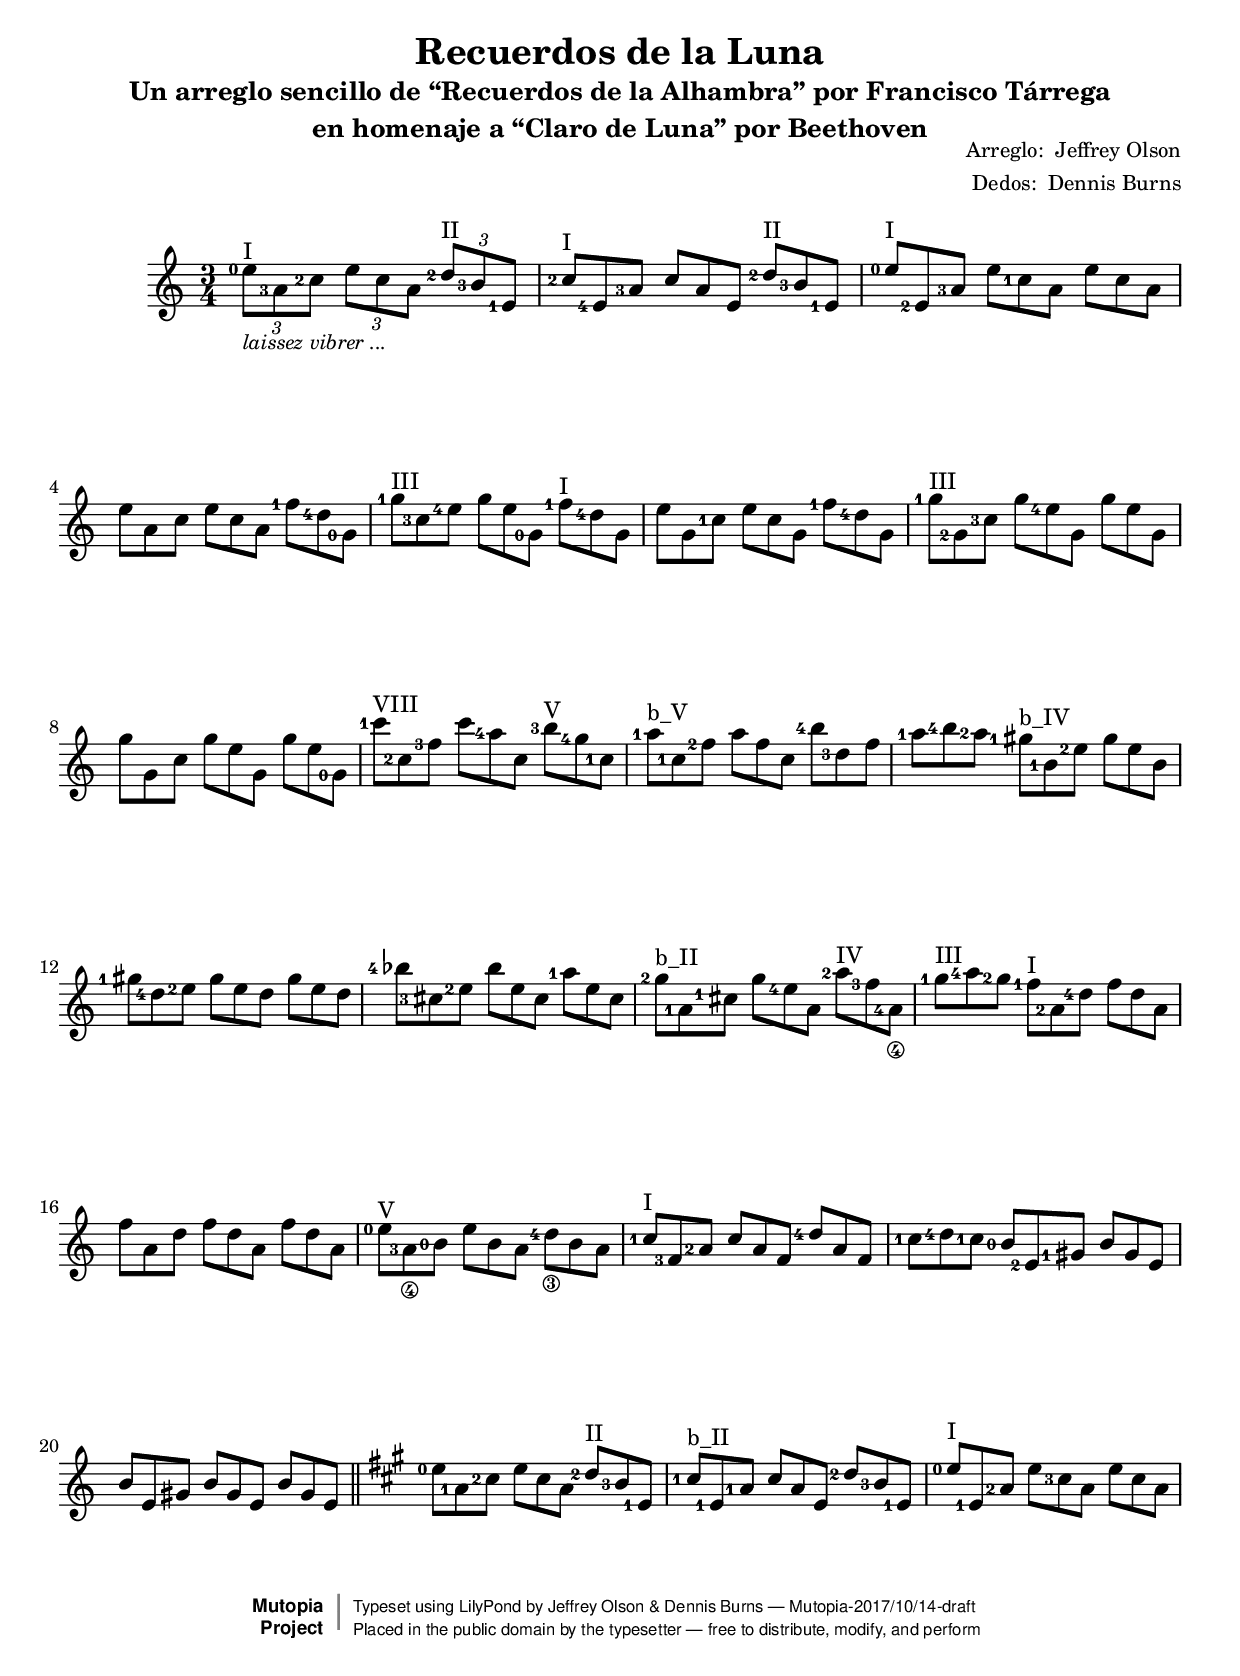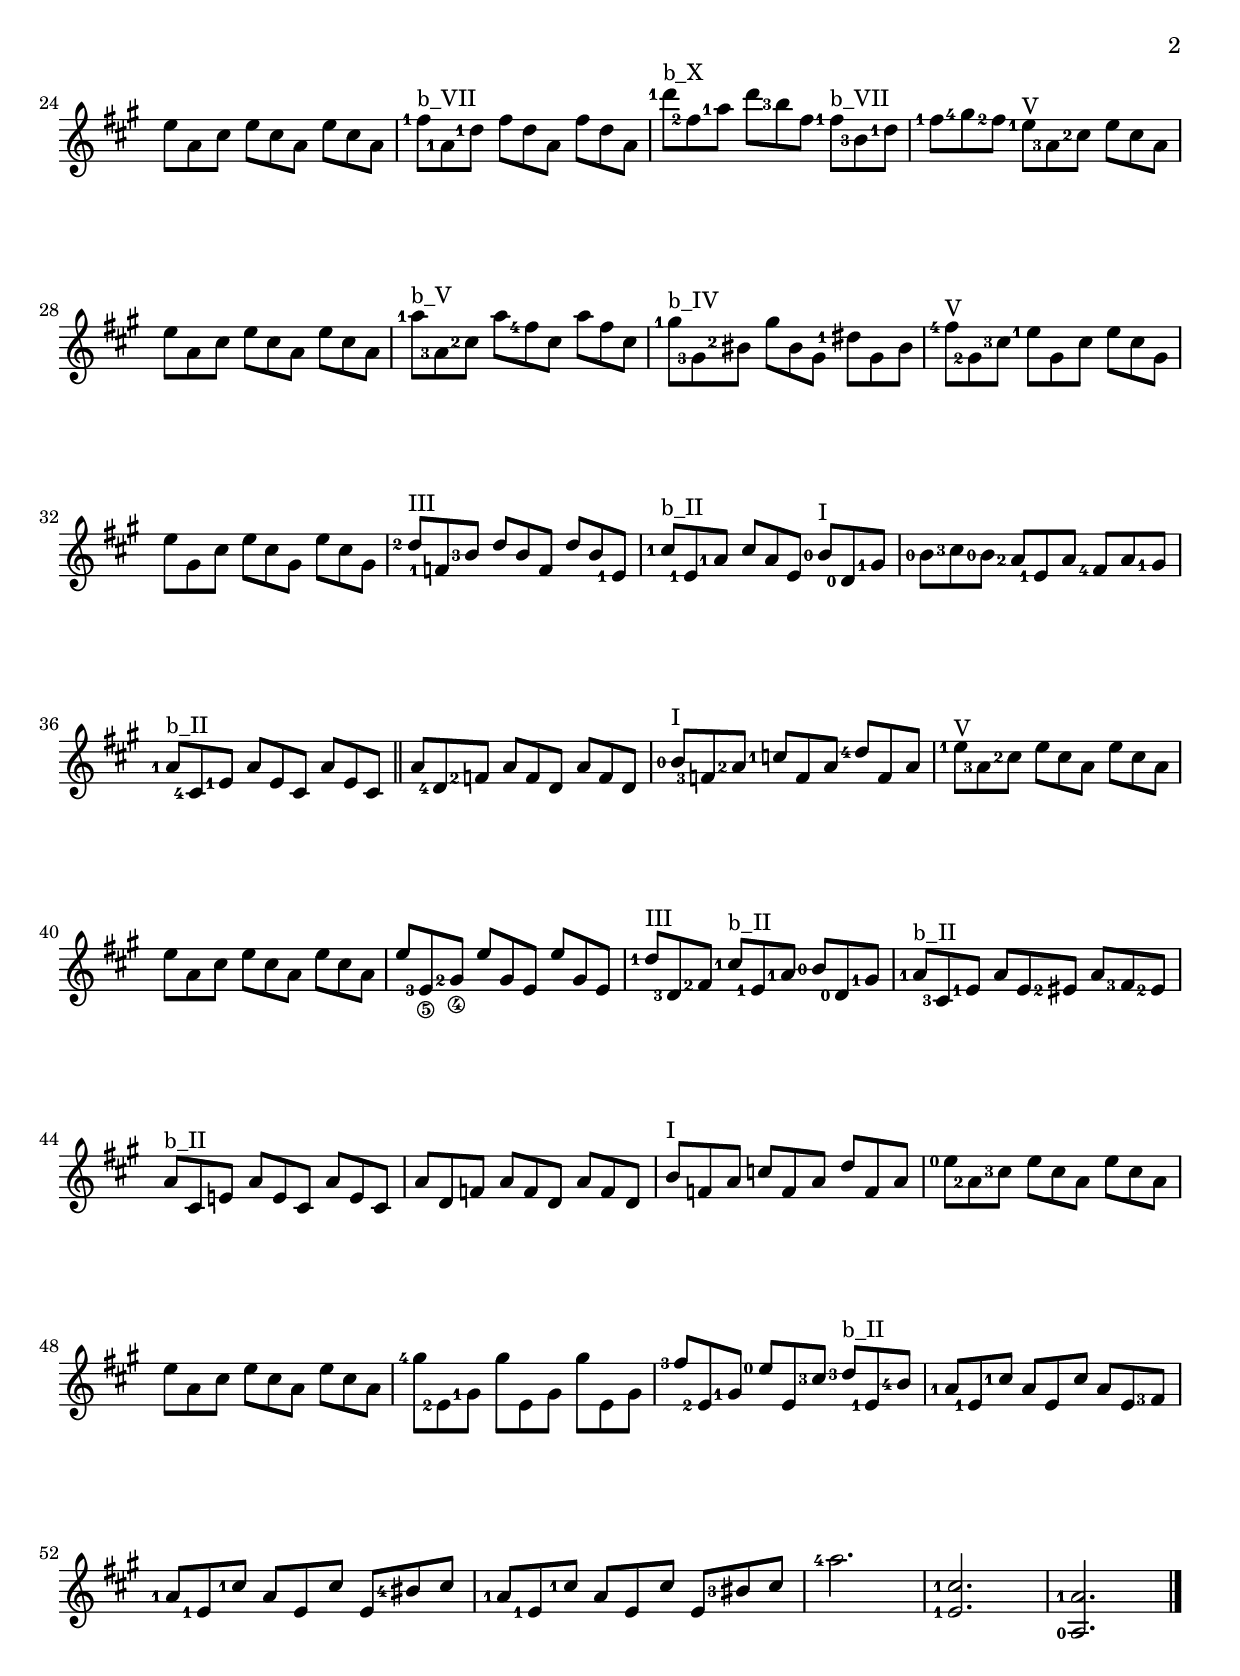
\version "2.18.2"

\header {
 title = "Recuerdos de la Luna"
 subtitle = \markup { \center-column { { "Un arreglo sencillo de “Recuerdos de la Alhambra” por Francisco Tárrega" } { "en homenaje a “Claro de Luna” por Beethoven" } } }
 %composer = "Arreglo:  Jeffrey Olson"
 %arranger = "Dedos:  Dennis Burns"
 composer = ##f
 arranger = \markup { \abs-fontsize #10 \right-column { { "Arreglo:  Jeffrey Olson" } { "Dedos:  Dennis Burns" } } }
 myfoot = ##f
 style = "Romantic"
 date = "1802,1896,2017" % (by Beethoven, Tárrega, Olson)
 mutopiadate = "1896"
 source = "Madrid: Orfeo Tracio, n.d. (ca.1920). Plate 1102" % via IMSLP24052
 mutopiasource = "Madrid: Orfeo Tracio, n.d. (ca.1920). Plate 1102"
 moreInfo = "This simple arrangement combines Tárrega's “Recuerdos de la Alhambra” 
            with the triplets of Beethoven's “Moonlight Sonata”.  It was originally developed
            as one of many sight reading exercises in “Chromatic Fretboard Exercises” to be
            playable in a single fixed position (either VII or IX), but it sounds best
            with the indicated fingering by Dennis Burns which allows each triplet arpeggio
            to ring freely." 

 %            o_
 %       (\___\/_____/)
 %  ~ ~ ~ ~ ~ / ~ ~ ~ ~ ~ ~ ~ 
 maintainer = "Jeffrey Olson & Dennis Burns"
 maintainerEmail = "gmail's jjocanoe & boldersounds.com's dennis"
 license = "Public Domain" 

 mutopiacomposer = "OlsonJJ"
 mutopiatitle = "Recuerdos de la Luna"
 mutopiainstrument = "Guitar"

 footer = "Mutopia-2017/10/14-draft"
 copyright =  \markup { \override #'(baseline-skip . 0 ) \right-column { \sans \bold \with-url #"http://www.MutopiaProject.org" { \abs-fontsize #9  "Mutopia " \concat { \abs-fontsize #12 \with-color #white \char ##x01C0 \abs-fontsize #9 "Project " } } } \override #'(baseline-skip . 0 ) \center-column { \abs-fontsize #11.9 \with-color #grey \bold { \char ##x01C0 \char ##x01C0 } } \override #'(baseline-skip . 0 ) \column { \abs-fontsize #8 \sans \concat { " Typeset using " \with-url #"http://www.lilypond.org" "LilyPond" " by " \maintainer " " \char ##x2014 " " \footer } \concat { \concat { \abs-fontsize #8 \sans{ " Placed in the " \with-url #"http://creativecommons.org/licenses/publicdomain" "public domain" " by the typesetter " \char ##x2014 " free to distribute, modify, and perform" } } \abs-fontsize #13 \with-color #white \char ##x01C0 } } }
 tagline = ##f
}

\paper{
  page-count = #2
  %#(set-paper-size "a4")      %uncomment to test specific paper size
  %#(set-paper-size "letter")  %uncomment to test specific paper size
  % add space between composer/opus markup and first staff
  markup-system-spacing #'padding = #3
  top-margin = 12\mm
  bottom-margin = 12\mm
  ragged-last-bottom = ##f
  print-first-page-number = ##f
  oddFooterMarkup = \markup { \column {
      \fill-line { \on-the-fly #first-page \column { \vspace #2 \fromproperty #'header:copyright } } 
      \fill-line { \on-the-fly #last-page \fromproperty #'header:myfoot }
    }
  }
  evenFooterMarkup = \oddFooterMarkup
  evenHeaderMarkup = \oddHeaderMarkup % so all page numbers to right
}


% guitar neck position indicators
pI    = ^\markup { "I" }
pII   = ^\markup { "II" }
pIII  = ^\markup { "III" }
pIV   = ^\markup { "IV" }
pV    = ^\markup { "V" }
pVI   = ^\markup { "VI" }
pVII  = ^\markup { "VII" }
pVIII = ^\markup { "VIII" }
pIX   = ^\markup { "IX" }
pX    = ^\markup { "X" }
pXI   = ^\markup { "XI" }
pXII  = ^\markup { "XII" }
pXIII = ^\markup { "XIII" }
pXIV  = ^\markup { "XIV" }
pETC  = ^\markup { "..." }

% parenthetic position reminders
ppI    = ^\markup { "(I)" }
ppII   = ^\markup { "(II)" }
ppIII  = ^\markup { "(III)" }
ppIV   = ^\markup { "(IV)" }
ppV    = ^\markup { "(V)" }
ppVI   = ^\markup { "(VI)" }
ppVII  = ^\markup { "(VII)" }
ppVIII = ^\markup { "(VIII)" }
ppIX   = ^\markup { "(IX)" }
ppX    = ^\markup { "(X)" }
ppXI   = ^\markup { "(XI)" }
ppXII  = ^\markup { "(XII)" }
ppXIII = ^\markup { "(XIII)" }

% large barre
BpI    = ^\markup { "B_I" }
BpII   = ^\markup { "B_II" }
BpIII  = ^\markup { "B_III" }
BpIV   = ^\markup { "B_IV" }
BpV    = ^\markup { "B_V" }
BpVI   = ^\markup { "B_VI" }
BpVII  = ^\markup { "B_VII" }
BpVIII = ^\markup { "B_VIII" }
BpIX   = ^\markup { "B_IX" }
BpX    = ^\markup { "B_X" }
BpXI   = ^\markup { "B_XI" }
BpXII  = ^\markup { "B_XII" }

% small barre
bpI    = ^\markup { "b_I" }
bpII   = ^\markup { "b_II" }
bpIII  = ^\markup { "b_III" }
bpIV   = ^\markup { "b_IV" }
bpV    = ^\markup { "b_V" }
bpVI   = ^\markup { "b_VI" }
bpVII  = ^\markup { "b_VII" }
bpVIII = ^\markup { "b_VIII" }
bpIX   = ^\markup { "b_IX" }
bpX    = ^\markup { "b_X" }
bpXI   = ^\markup { "b_XI" }
bpXII  = ^\markup { "b_XII" }
bpXIII = ^\markup { "b_XIII" }

% left hand fingering locations
fingerLeft   = \set fingeringOrientations = #'(left)
fingerRight  = \set fingeringOrientations = #'(right)
fingerUp     = \set fingeringOrientations = #'(up)
fingerDown   = \set fingeringOrientations = #'(down)
fingerUpDown = \set fingeringOrientations = #'(up down)
fingerStaff  = \override Fingering.staff-padding = #'()
fingerRevert = \revert Fingering.staff-padding

% abbreviation to tweak a fingering location
% e.g. <cis'-\fngXY #'(0 . 0.5)-1>
fngXY = #(define-scheme-function (parser location xy fng) (number-pair? string-or-music?) #{
     \tweak extra-offset #xy #fng
#})

% right hand fingers
P = \rightHandFinger #1
I = \rightHandFinger #2
M = \rightHandFinger #3
A = \rightHandFinger #4

% right hand fingering locations
rhUp    = \set strokeFingerOrientations = #'(up)
rhDown  = \set strokeFingerOrientations = #'(down)
rhLeft  = \set strokeFingerOrientations = #'(left)
rhRight = \set strokeFingerOrientations = #'(right)

% string number locations
stringUp    = \set stringNumberOrientations = #'(up)
stringDown  = \set stringNumberOrientations = #'(down)
stringLeft  = \set stringNumberOrientations = #'(left)
stringRight = \set stringNumberOrientations = #'(right)

% tuplet controls
hideTupletNumber = \override TupletNumber.stencil = ##f
hideTupletBracket = \override TupletBracket.bracket-visibility = ##f

% dynamics
cres = _\markup{ \italic "cresc." }
decres = _\markup{ \italic "decresc." }
dotSpan = \override DynamicTextSpanner.style = #'dotted-line

% let ring (laissez vibrer ties)
lvib = \markup { \smaller \italic "laissez vibrer ..." }

upperVoice = \transpose c c' {
  \time 3/4
  \key a \minor
  \fingerLeft
  \stringDown
  \tuplet 3/2 4 { <e'-0>8\pI_\lvib <a-3> <c'-2>   <e'> <c'> <a>   <d'-2>\pII <b-3> <e-1> } | %1
  \hideTupletNumber
  \hideTupletBracket
  \tuplet 3/2 4 { <c'-2>8\pI <e-4> <a-3>   <c'> <a> <e>   <d'-2>\pII <b-3> <e-1> } | %2
  \tuplet 3/2 4 { <e'-0>8\pI <e-2> <a-3>   <e'> <c'-1> <a>   <e'> <c'> <a> } | %3
  \tuplet 3/2 4 { <e'>8 <a> <c'>   <e'> <c'> <a>   <f'-1> <d'-4> <g-0> } | %4
  \tuplet 3/2 4 { <g'-1>8\pIII <c'-3> <e'-4>   <g'> <e'> <g-0>   <f'-1>\pI <d'-4> <g> } | %5
  \tuplet 3/2 4 { <e'>8 <g> <c'-1>   <e'> <c'> <g>   <f'-1> <d'-4> <g> } | %6
  \tuplet 3/2 4 { <g'-1>8\pIII <g-2> <c'-3>   <g'> <e'-4> <g>   <g'> <e'> <g> } | %7
  \tuplet 3/2 4 { <g'>8 <g> <c'>   <g'> <e'> <g>   <g'> <e'> <g-0> } | %8
  \tuplet 3/2 4 { <c''-1>8\pVIII <c'-2> <f'-3>   <c''> <a'-4> <c'>   <b'-3>\pV <g'-4> <c'-1> } | %9
  \tuplet 3/2 4 { <a'-1>8\bpV <c'-1> <f'-2>   <a'> <f'> <c'>   <b'-4> <d'-3> <f'> } | %10
  \tuplet 3/2 4 { <a'-1>8 <b'-4> <a'-2>   <gis'-1>\bpIV <b-1> <e'-2>   <gis'> <e'> <b> } | %11
  \tuplet 3/2 4 { <gis'-1>8 <d'-4> <e'-2>   <gis'> <e'> <d'>   <gis'> <e'> <d'> } | %12
  \tuplet 3/2 4 { <bes'-4>8 <cis'-3> <e'-2>   <bes'> <e'> <cis'>   <a'-1> <e'> <cis'> } | %13
  \tuplet 3/2 4 { <g'-2>8\bpII <a-1> <cis'-\fngXY #'(0 . 0.5)-1>   <g'> <e'-4> <a>   <a'-2>\pIV <f'-3> <a-4\4> } | %14
  \tuplet 3/2 4 { <g'-1>8\pIII <a'-4> <g'-2>   <f'-1>\pI <a-2> <d'-4>   <f'> <d'> <a> } | %15
  \tuplet 3/2 4 { <f'>8 <a> <d'>   <f'> <d'> <a>   <f'> <d'> <a> } | %16
  \tuplet 3/2 4 { <e'-0>8\pV <a-3\4> <b-0>   <e'> <b> <a>   <d'-4\3> <b> <a> } | %17
  \tuplet 3/2 4 { <c'-1>8\pI <f-3> <a-2>   <c'> <a> <f>   <d'-4> <a> <f> } | %18
  \tuplet 3/2 4 { <c'-1>8 <d'-4> <c'-1>   <b-0> <e-2> <gis-1>   <b> <gis> <e> } | %19
  \tuplet 3/2 4 { <b>8 <e> <gis>   <b> <gis> <e>   <b> <gis> <e> } \bar "||" %20
  
  \key a \major
  \tuplet 3/2 4 { <e'-0>8 <a-1> <cis'-2>   <e'> <cis'> <a>   <d'-2>\pII <b-3> <e-1> } | %21
  \tuplet 3/2 4 { <cis'-1>8\bpII <e-1> <a-1>   <cis'> <a> <e>   <d'-2> <b-3> <e-1> } | %22
  \tuplet 3/2 4 { <e'-0>8\pI <e-1> <a-2>   <e'> <cis'-3> <a>   <e'> <cis'> <a> } | %23
  \tuplet 3/2 4 { <e'>8 <a> <cis'>   <e'> <cis'> <a>   <e'> <cis'> <a> } | %24
  \tuplet 3/2 4 { <fis'-1>8\bpVII <a-1> <d'-1>   <fis'> <d'> <a>   <fis'> <d'> <a> } | %25
  \tuplet 3/2 4 { <d''-1>8\bpX <fis'-2> <a'-1>   <d''> <b'-3> <fis'>   <fis'-1>\bpVII <b-3> <d'-1> } | %26
  \tuplet 3/2 4 { <fis'-1>8 <gis'-4> <fis'-2>   <e'-1>\pV <a-3> <cis'-2>   <e'> <cis'> <a> } | %27
  \tuplet 3/2 4 { <e'>8 <a> <cis'>   <e'> <cis'> <a>   <e'> <cis'> <a> } | %28
  \tuplet 3/2 4 { <a'-1>8\bpV <a-3> <cis'-2>   <a'> <fis'-4> <cis'>   <a'> <fis'> <cis'> } | %29
  \tuplet 3/2 4 { <gis'-1>8\bpIV  <gis-3> <bis-\fngXY #'(0 . 0.5)-2>   <gis'> <bis> <gis>   <dis'-1> <gis> <bis> } | %30
  \tuplet 3/2 4 { <fis'-4>8\pV <gis-2> <cis'-3>   <e'-1> <gis> <cis'>   <e'> <cis'> <gis> } | %31
  \tuplet 3/2 4 { <e'>8 <gis> <cis'>   <e'> <cis'> <gis>   <e'> <cis'> <gis> } | %32
  \tuplet 3/2 4 { <d'-2>8\pIII <f!-1> <b-3>   <d'> <b> <f>   <d'> <b> <e-1> } | %33
  \tuplet 3/2 4 { <cis'-1>8\bpII <e-1> <a-1>   <cis'> <a> <e>   <b-0>\pI <d-0> <gis-1> } | %34
  \tuplet 3/2 4 { <b-0>8 <cis'-3> <b-0>  <a-2> <e-1> <a>   <fis-4> <a> <gis-1>  } | %35
  % omitted original measures 36 (first ending) and 37 (second ending)
  \tuplet 3/2 4 { <a-1>8\bpII <cis-4> <e-1>   <a> <e> <cis>   <a> <e> <cis> } \bar "||" %38
  \tuplet 3/2 4 { <a>8 <d-4> <f!-2>   <a> <f> <d>   <a> <f> <d> } | %39
  \tuplet 3/2 4 { <b-0>8\pI <f!-3> <a-2>   <c'!-1> <f> <a>   <d'-4> <f> <a> } | %40
  \tuplet 3/2 4 { <e'-1>8\pV <a-3> <cis'-2>   <e'> <cis'> <a>   <e'> <cis'> <a> } | %41
  \tuplet 3/2 4 { <e'>8 <a> <cis'>   <e'> <cis'> <a>   <e'> <cis'> <a> } | %42
  \tuplet 3/2 4 { <e'>8 <e-3\5> <gis-2\4>   <e'> <gis> <e>   <e'> <gis> <e> } | %43
  \tuplet 3/2 4 { <d'-1>\pIII <d-3> <fis-2>   <cis'-1>\bpII <e-1> <a-1>   <b-0> <d-0> <gis-1> } | %44
  \tuplet 3/2 4 { <a-1>8\bpII <cis-3> <e-1>   <a> <e> <eis-2>   <a> <fis-3> <eis-2> } | %45
  \tuplet 3/2 4 { <a>8\bpII <cis> <e!>   <a> <e> <cis>   <a> <e> <cis> } | %46
  \tuplet 3/2 4 { <a>8 <d> <f!>   <a> <f> <d>   <a> <f> <d> } | %47
  \tuplet 3/2 4 { <b>8\pI <f!> <a>   <c'!> <f> <a>   <d'> <f> <a> } | %48
  \tuplet 3/2 4 { <e'-0>8 <a-2> <cis'-3>   <e'> <cis'> <a>   <e'> <cis'> <a> } | %49
  \tuplet 3/2 4 { <e'>8 <a> <cis'>   <e'> <cis'> <a>   <e'> <cis'> <a> } | %50
  \tuplet 3/2 4 { <gis'-4>8 <e-2> <gis-1>   <gis'> <e> <gis>   <gis'> <e> <gis> } | %51
  \tuplet 3/2 4 { <fis'-3>8 <e-2> <gis-1>   <e'-0> <e> <cis'-3>   <d'-3>\bpII <e-1> <b-4> } | %52
  \tuplet 3/2 4 { <a-1>8 <e-1> <cis'-1>   <a> <e> <cis'>   <a> <e> <fis-3> } | %53
  \tuplet 3/2 4 { <a-1>8 <e-1> <cis'-1>   <a> <e> <cis'>   <e> <bis-4> <cis'> } | %54
  \tuplet 3/2 4 { <a-1>8 <e-1> <cis'-1>   <a> <e> <cis'>   <e> <bis-3> <cis'> } | %55
  <a'-4>2. | %56
  <cis'-1 e-1>2. | %57
  <a-1 a,-0>2. \bar "|." %58
}

\score {
  <<
    \new Staff = "guitar"
    <<
      \clef "treble"
      \mergeDifferentlyHeadedOn
      \mergeDifferentlyDottedOn
      \context Voice = "upperVoice" \upperVoice
    >>
  >>
  \layout {
    \set Score.tempoHideNote = ##t
  }
}
\score {
  <<
    \set Staff.midiInstrument = #"acoustic guitar (nylon)"
    \clef "treble"
    \context Voice = "upperVoice" \upperVoice
  >>
  \midi {
    \tempo 4 = 64
    \transposition c % guitar plays octave lower than written
    \context{
      \Voice
      \remove "Dynamic_performer"
    }
  }
}
